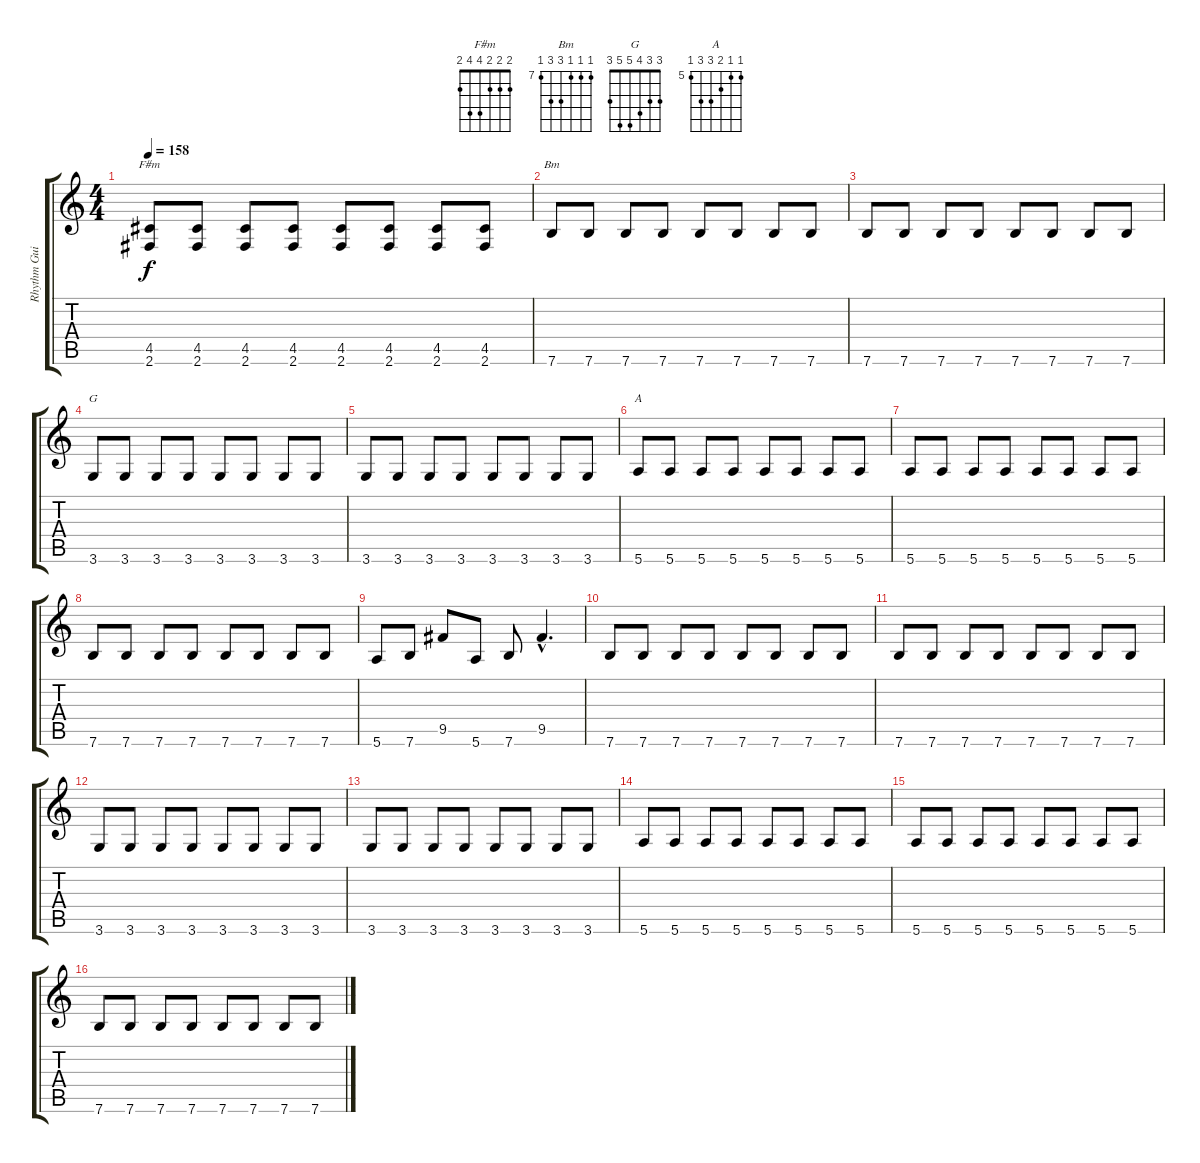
\track ("Rhythm Guitar" "Rhythm Gui") {instrument overdrivenguitar}
\staff {score tabs}
\tuning (E4 B3 G3 D3 A2 E2) {hide}
\chord ("F#m" 2 2 2 4 4 2)
\chord ("Bm" 7 7 7 9 9 7) {firstfret 7}
\chord ("G" 3 3 4 5 5 3)
\chord ("A" 5 5 6 7 7 5) {firstfret 5}
\ts (4 4)
\tempo 158
\clef g2
\ks c
(4.5 2.6).8{ch "F#m" dy f} (4.5 2.6).8 (4.5 2.6).8 (4.5 2.6).8 (4.5 2.6).8 (4.5 2.6).8 (4.5 2.6).8 (4.5 2.6).8 |
7.6.8{ch "Bm"} 7.6.8 7.6.8 7.6.8 7.6.8 7.6.8 7.6.8 7.6.8 |
7.6.8 7.6.8 7.6.8 7.6.8 7.6.8 7.6.8 7.6.8 7.6.8 |
3.6.8{ch "G"} 3.6.8 3.6.8 3.6.8 3.6.8 3.6.8 3.6.8 3.6.8 |
3.6.8 3.6.8 3.6.8 3.6.8 3.6.8 3.6.8 3.6.8 3.6.8 |
5.6.8{ch "A"} 5.6.8 5.6.8 5.6.8 5.6.8 5.6.8 5.6.8 5.6.8 |
5.6.8 5.6.8 5.6.8 5.6.8 5.6.8 5.6.8 5.6.8 5.6.8 |
7.6.8 7.6.8 7.6.8 7.6.8 7.6.8 7.6.8 7.6.8 7.6.8 |
5.6.8 7.6.8 9.5.8 5.6.8 7.6.8 9.5{hac}.4{d} |
7.6.8 7.6.8 7.6.8 7.6.8 7.6.8 7.6.8 7.6.8 7.6.8 |
7.6.8 7.6.8 7.6.8 7.6.8 7.6.8 7.6.8 7.6.8 7.6.8 |
3.6.8 3.6.8 3.6.8 3.6.8 3.6.8 3.6.8 3.6.8 3.6.8 |
3.6.8 3.6.8 3.6.8 3.6.8 3.6.8 3.6.8 3.6.8 3.6.8 |
5.6.8 5.6.8 5.6.8 5.6.8 5.6.8 5.6.8 5.6.8 5.6.8 |
5.6.8 5.6.8 5.6.8 5.6.8 5.6.8 5.6.8 5.6.8 5.6.8 |
7.6.8 7.6.8 7.6.8 7.6.8 7.6.8 7.6.8 7.6.8 7.6.8
